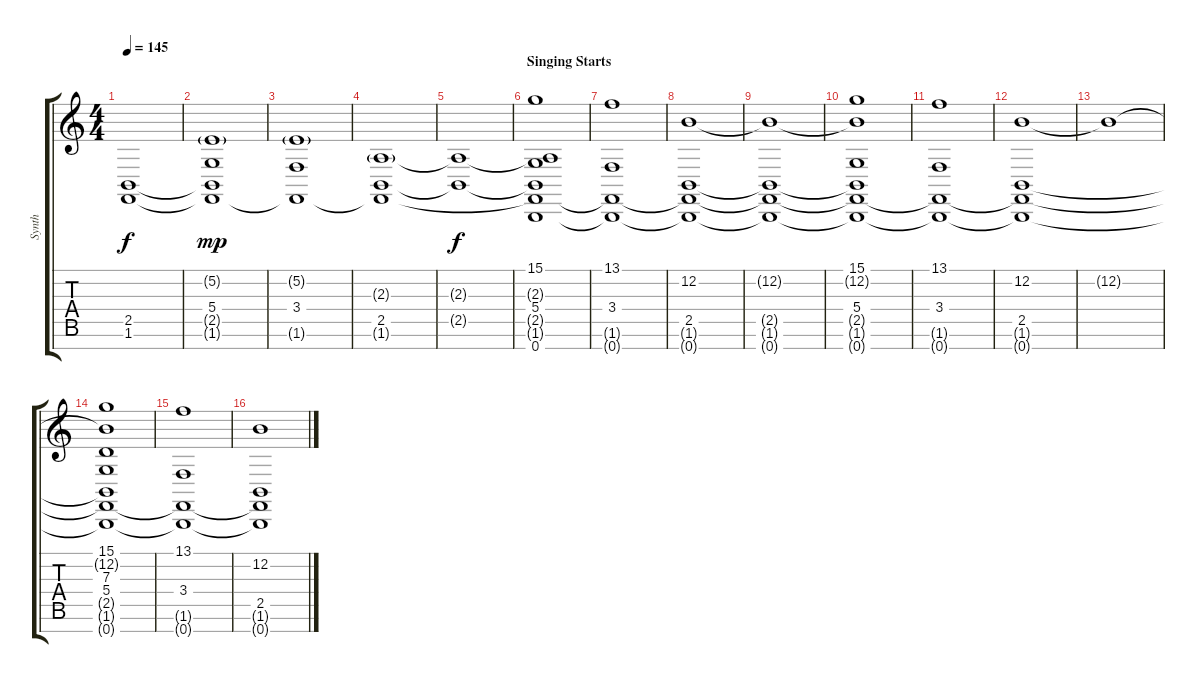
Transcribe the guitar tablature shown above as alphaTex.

\track ("Synth" "Synth") {instrument synthstrings1}
\staff {score tabs}
\tuning (E4 B3 G3 D3 A2 E2 B1) {hide}
\ts (4 4)
\tempo 145
\clef g2
\ks c
(2.5{t} 1.6{t}).1{dy f} |
(5.2{g} 5.4 2.5{t} 1.6{t}).1{dy mp} |
(5.2{g} 3.4 1.6{t}).1 |
(2.3{g} 2.5 1.6{t}).1 |
(2.3{t} 2.5{t}).1{dy f} |
\section ("" "Singing Starts")
(15.1 2.3{t} 5.4 2.5{t} 1.6{t} 0.7).1 |
(13.1 3.4 1.6{t} 0.7{t}).1 |
(12.2 2.5 1.6{t} 0.7{t}).1 |
(12.2{t} 2.5{t} 1.6{t} 0.7{t}).1 |
(15.1 12.2{t} 5.4 2.5{t} 1.6{t} 0.7{t}).1 |
(13.1 3.4 1.6{t} 0.7{t}).1 |
(12.2 2.5 1.6{t} 0.7{t}).1 |
12.2{t}.1 |
(15.1 12.2{t} 7.3 5.4 2.5{t} 1.6{t} 0.7{t}).1 |
(13.1 3.4 1.6{t} 0.7{t}).1 |
(12.2 2.5 1.6{t} 0.7{t}).1
